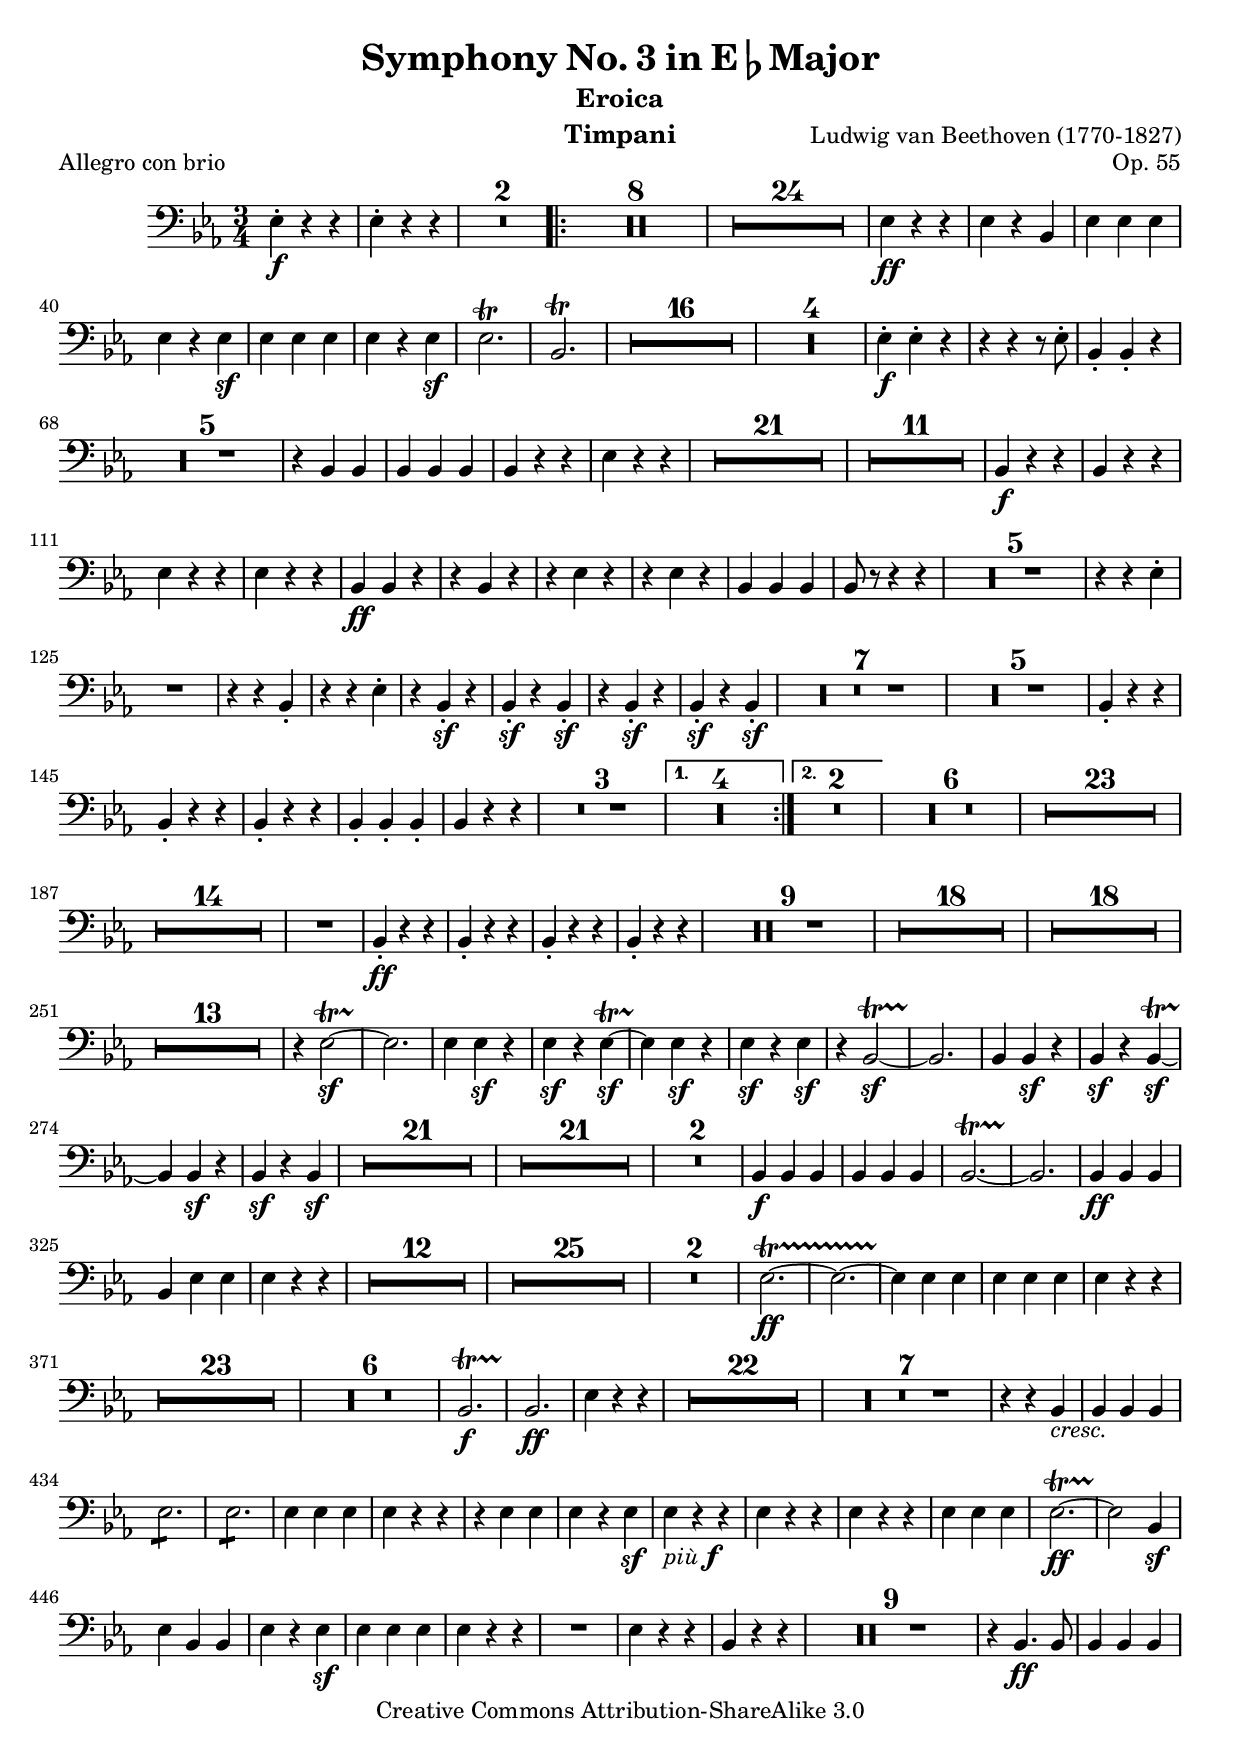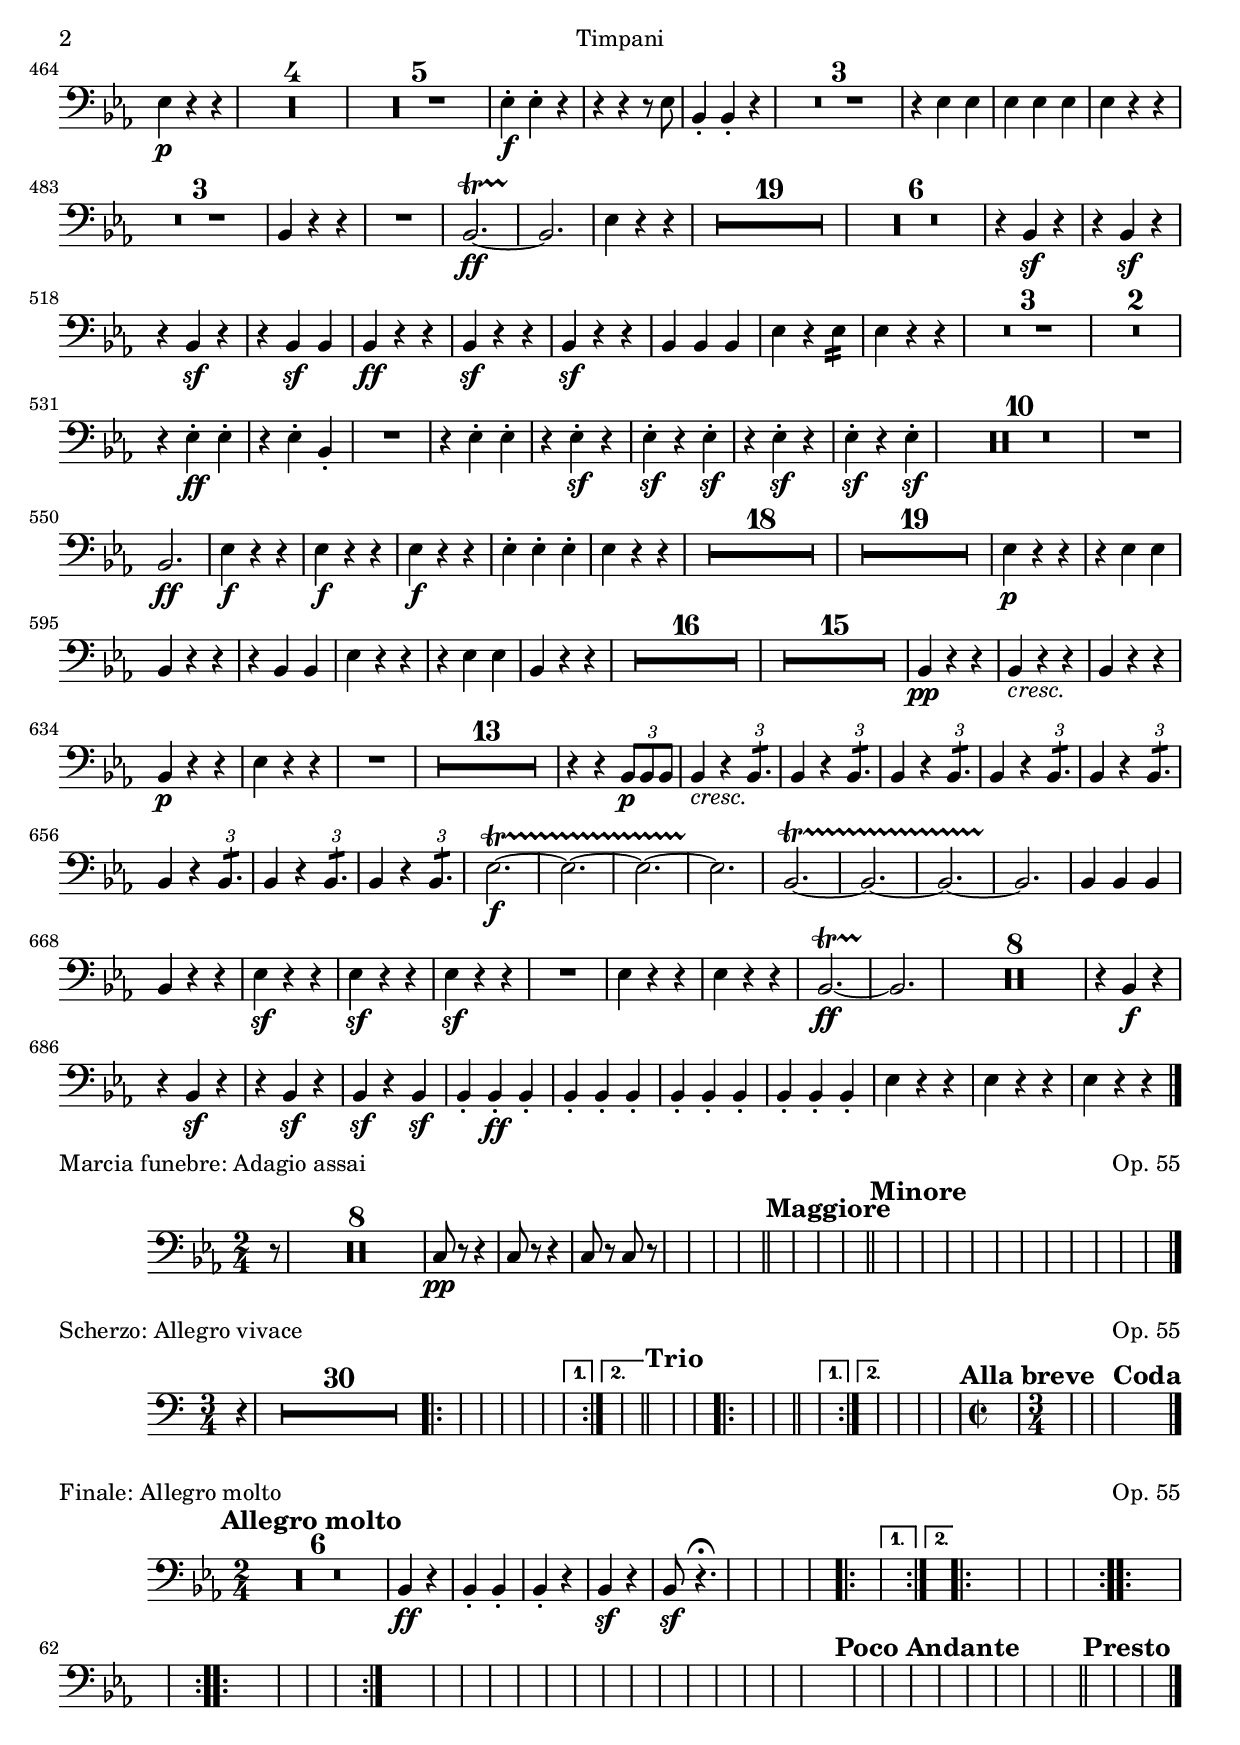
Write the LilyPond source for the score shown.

\version "2.9.17"

\include "defs.lyi" 
\include "defs.lyi"

timpaniMvtI = \relative c
{
  \time 3/4
  \key ees \major
  \clef bass
  ees4-.\f r r |
  ees4-. r r |
  R2.*2 |
  \repeat volta 2
  {
    R2.*32 |

    %page 3
    ees4\ff r r |
    ees r bes |
    ees ees ees |
    ees r ees\sf |
    ees ees ees |
    ees r ees\sf |
    ees2.\trill |
    bes\trill |
    R2.*20 | %page 4
    ees4-.\f ees-. r |
    r r r8 ees-. |
    bes4-. bes-. r |
    R2.*5 |
    r4 bes bes |
    bes bes bes |
    bes r r |

    %page 5
    ees4 r r |
    R2.*32 | %page 6
    bes4\f r r |
    bes r r |
    ees r r |
    ees r r |
    bes\ff bes r |
    r bes r |
    r ees r |
    r ees r |
    bes bes bes |

    %page 7
    bes8 r r4 r |
    R2.*5 |
    r4 r ees-. |
    R2. |
    r4 r bes-. |
    r r ees-. |
    \repeat unfold 6 {r bes-.\sf} |
    R2.*12 | %page 8
    bes4-. r r |
    bes-. r r |
    bes-. r r |
    bes-. bes-. bes-. |
    bes r r |
    R2.*3 |
  }
  \alternative
  {
    { R2.*4 | }
    { R2.*2 | }
  }
  R2.*44 | %page 9, page 10, page 11
  bes4-.\ff r r |
  bes-. r r |
  bes-. r r |
  bes-. r r |
  R2.*58 | %page 12, page 13, page 14
  r4 ees2~\sf\startTrillSpan |
  ees2.\stopTrillSpan |
  ees4 ees\sf r |
  ees\sf r ees~\sf\startTrillSpan |
  ees\stopTrillSpan ees\sf r |
  ees\sf r ees\sf |
  r bes2~\sf\startTrillSpan |
  bes2.\stopTrillSpan |
  bes4 bes\sf r |
  bes\sf r bes~\sf\startTrillSpan |
  bes\stopTrillSpan bes\sf r |
  bes\sf r bes\sf |

  %page 15
  R2.*44 | %page 16, page 17
  bes4\f bes bes |
  bes bes bes |
  bes2.~\startTrillSpan |
  bes\stopTrillSpan |
  bes4\ff bes bes |
  bes ees ees |
  ees r r |
  R2.*39 | %page 18, page 19
  ees2.~\ff\startTrillSpan |
  ees2.~ |
  ees4\stopTrillSpan ees ees |
  ees ees ees |
  ees r r |
  R2.*29 | %page 20
  bes2.\f\startTrillSpan |
  bes\ff\stopTrillSpan |
  ees4 r r |
  R2.*29 | %page 21
  r4 r bes_\mCresc |
  bes bes bes |
  ees2.:8 |
  ees2.:8 |
  ees4 ees ees |
  ees r r |
  r ees ees |
  ees r ees\sf |
  ees_\mPiuF r r |
  ees r r |
  ees r r |
  ees ees ees |
  ees2.~\ff\startTrillSpan |
  ees2\stopTrillSpan bes4\sf |
  ees bes bes |
  ees r ees\sf |

  %page 22
  ees ees ees |
  ees r r |
  R2. |
  ees4 r r |
  bes r r |
  R2.*9 |
  r4 bes4.\ff bes8 |
  bes4 bes bes |
  ees\p r r |
  R2.*9 | %page 23
  ees4-.\f ees-. r |
  r r r8 ees |
  bes4-. bes-. r |
  R2.*3 |
  r4 ees ees |
  ees ees ees |
  ees r r |
  R2.*3 | %page 24
  bes4 r r |
  R2. |
  bes2.~\ff\startTrillSpan |
  bes\stopTrillSpan |
  ees4 r r |
  R2.*25 | %page 25
  r4 bes\sf r |
  r bes\sf r |
  r bes\sf r |
  r bes\sf bes |
  bes\ff r r |
  bes\sf r r |
  bes\sf r r |
  bes bes bes |
  ees r ees:16 |
  ees r r |
  R2.*5 | %page 26
  r4 ees-.\ff ees-. |
  r ees-. bes-. |
  R2. |
  r4 ees-. ees-. |
  \repeat unfold 6 {r ees-.\sf} |
  R2.*11 | %page 27
  bes2.\ff |
  ees4\f r r |
  ees\f r r |
  ees\f r r |
  ees-. ees-. ees-. |
  ees r r |
  R2.*37 | %page 28
  ees4\p r r

  %page 29
  r4 ees ees |
  bes r r |
  r bes bes |
  ees r r |
  r ees ees |
  bes r r |
  R2.*31 | %page 30, page 31
  bes4\pp r r |
  bes_\mCresc r r |
  bes r r |
  bes\p r r |
  ees r r |
  R2.*14 |
  r4 r \times 2/3 {bes8\p bes bes} |
  bes4_\mCresc r \times 2/3 {bes4.:8} |
  \repeat unfold 7 {bes4 r \times 2/3 {bes4.:8} |} %page 32
  ees2.~\f\startTrillSpan |
  ees~ |
  ees~ |
  ees\stopTrillSpan |
  bes2.~\startTrillSpan |
  bes~
  bes~
  bes\stopTrillSpan
  bes4 bes bes |
  bes r r |
  ees\sf r r |
  ees\sf r r |
  ees\sf r r |
  R2. |
  ees4 r r |

  %page 33
  ees r r |
  bes2.~\ff\startTrillSpan |
  bes\stopTrillSpan |
  R2.*8 |
  r4 bes\f r |
  r bes\sf r |
  r bes\sf r |
  bes\sf r bes\sf |
  bes-. bes-.\ff \repeat unfold 10 {bes-.} |
  ees r r |
  ees r r |
  ees r r | \bar "|."
}

 
\include "defs.lyi"

timpaniMvtII = \relative c
{
  \time 2/4
  \key ees \major
  \clef bass
  \partial 8 r8 |
  R2*8 |
  c8\pp r r4 |
  c8 r r4 |
  c8 r c r |
}

 
\include "defs.lyi"

timpaniMvtIII = \relative c'
{
  \clef bass
  r4
  R2.*30 |
}

 
\include "defs.lyi"

timpaniMvtIV = \relative c
{
  \clef bass
  \key c \minor
  R2*6 |
  bes4\ff r |
  bes-. bes-. |
  bes-. r |
  bes\sf r |
  bes8\sf r4.\fermata |
}

 

instrument = "Timpani"

notesMvtI = \timpaniMvtI
notesMvtII = \timpaniMvtII
notesMvtIII = \timpaniMvtIII
notesMvtIV = \timpaniMvtIV

\include "Part.lyi"

